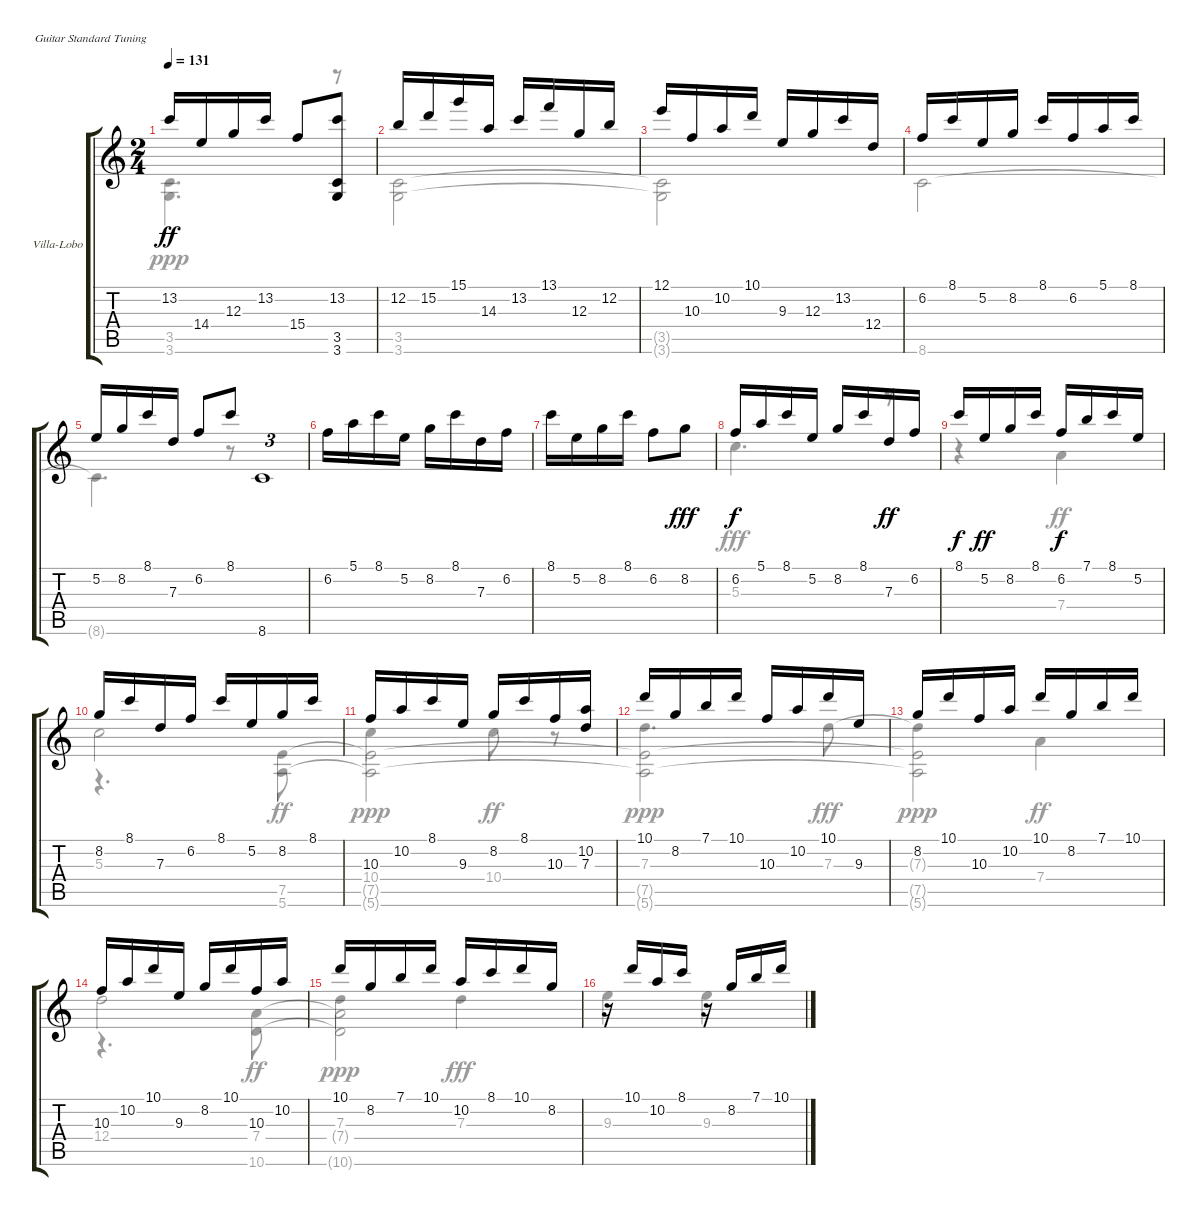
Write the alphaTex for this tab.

\bracketExtendMode groupsimilarinstruments
\firstSystemTrackNameOrientation horizontal
\otherSystemsTrackNameOrientation horizontal
\track ("Villa-Lobos" "Villa-Lobo") {instrument acousticguitarnylon}
\staff {score tabs}
\tuning (E4 B3 G3 D3 A2 E2)
\voice
\ts (2 4)
\tempo 131
\clef g2
\ks c
13.2.16{dy ff} 14.4.16 12.3.16 13.2.16 15.4.8 (13.2 3.5 3.6).8 |
12.2.16 15.2.16 15.1.16 14.3.16 13.2.16 13.1.16 12.3.16 12.2.16 |
12.1.16 10.3.16 10.2.16 10.1.16 9.3.16 12.3.16 13.2.16 12.4.16 |
6.2.16 8.1.16 5.2.16 8.2.16 8.1.16 6.2.16 5.1.16 8.1.16 |
5.2.16 8.2.16 8.1.16 7.3.16 6.2.8 8.1.8 8.6.1{tu (3 2)} |
6.2.16 5.1.16 8.1.16 5.2.16 8.2.16 8.1.16 7.3.16 6.2.16 |
8.1.16 5.2.16 8.2.16 8.1.16 6.2.8 8.2.8{dy fff} |
6.2.16{dy f} 5.1.16 8.1.16 5.2.16 8.2.16 8.1.16 7.3.16{dy ff} 6.2.16 |
8.1.16{dy f} 5.2.16{dy ff} 8.2.16 8.1.16 6.2.16{dy f} 7.1.16 8.1.16 5.2.16 |
8.2.16 8.1.16 7.3.16 6.2.16 8.1.16 5.2.16 8.2.16 8.1.16 |
10.3.16 10.2.16 8.1.16 9.3.16 8.2.16 8.1.16 10.3.16 (10.2 7.3).16 |
10.1.16 8.2.16 7.1.16 10.1.16 10.3.16 10.2.16 10.1.16 9.3.16 |
8.2.16 10.1.16 10.3.16 10.2.16 10.1.16 8.2.16 7.1.16 10.1.16 |
10.3.16 10.2.16 10.1.16 9.3.16 8.2.16 10.1.16 10.3.16 10.2.16 |
10.1.16 8.2.16 7.1.16 10.1.16 10.2.16 8.1.16 10.1.16 8.2.16 |
r.16 10.1.16 10.2.16 8.1.16 r.16 8.2.16 7.1.16 10.1.16
\voice
\clef g2
\ottava regular
\simile none
\ks c
(3.5 3.6).4{d dy ppp} r.8 |
(3.5 3.6).2 |
(3.5{t} 3.6{t}).2 |
8.6.2 |
8.6{t}.4{d} r.8 |
|
|
5.3.4{d dy fff} r.8 |
r.4 7.4.4{dy ff} |
5.3.2 |
10.4.4{dy ppp} 10.4.8{dy ff} r.8 |
7.3.4{d dy ppp} 7.3.8{dy fff} |
7.3{t}.4{dy ppp} 7.4.4{dy ff} |
12.4.2 |
7.3.4{dy ppp} 7.3.4{dy fff} |
9.3.4 9.3.4
\voice
\clef g2
\ottava regular
\simile none
\ks c
|
|
|
|
|
|
|
|
|
r.4{d} (7.5 5.6).8{dy ff} |
(7.5{t} 5.6{t}).2{dy ppp} |
(7.5{t} 5.6{t}).2 |
(7.5{t} 5.6{t}).2 |
r.4{d} (7.4 10.6).8{dy ff} |
(7.4{t} 10.6{t}).2{dy ppp} |
